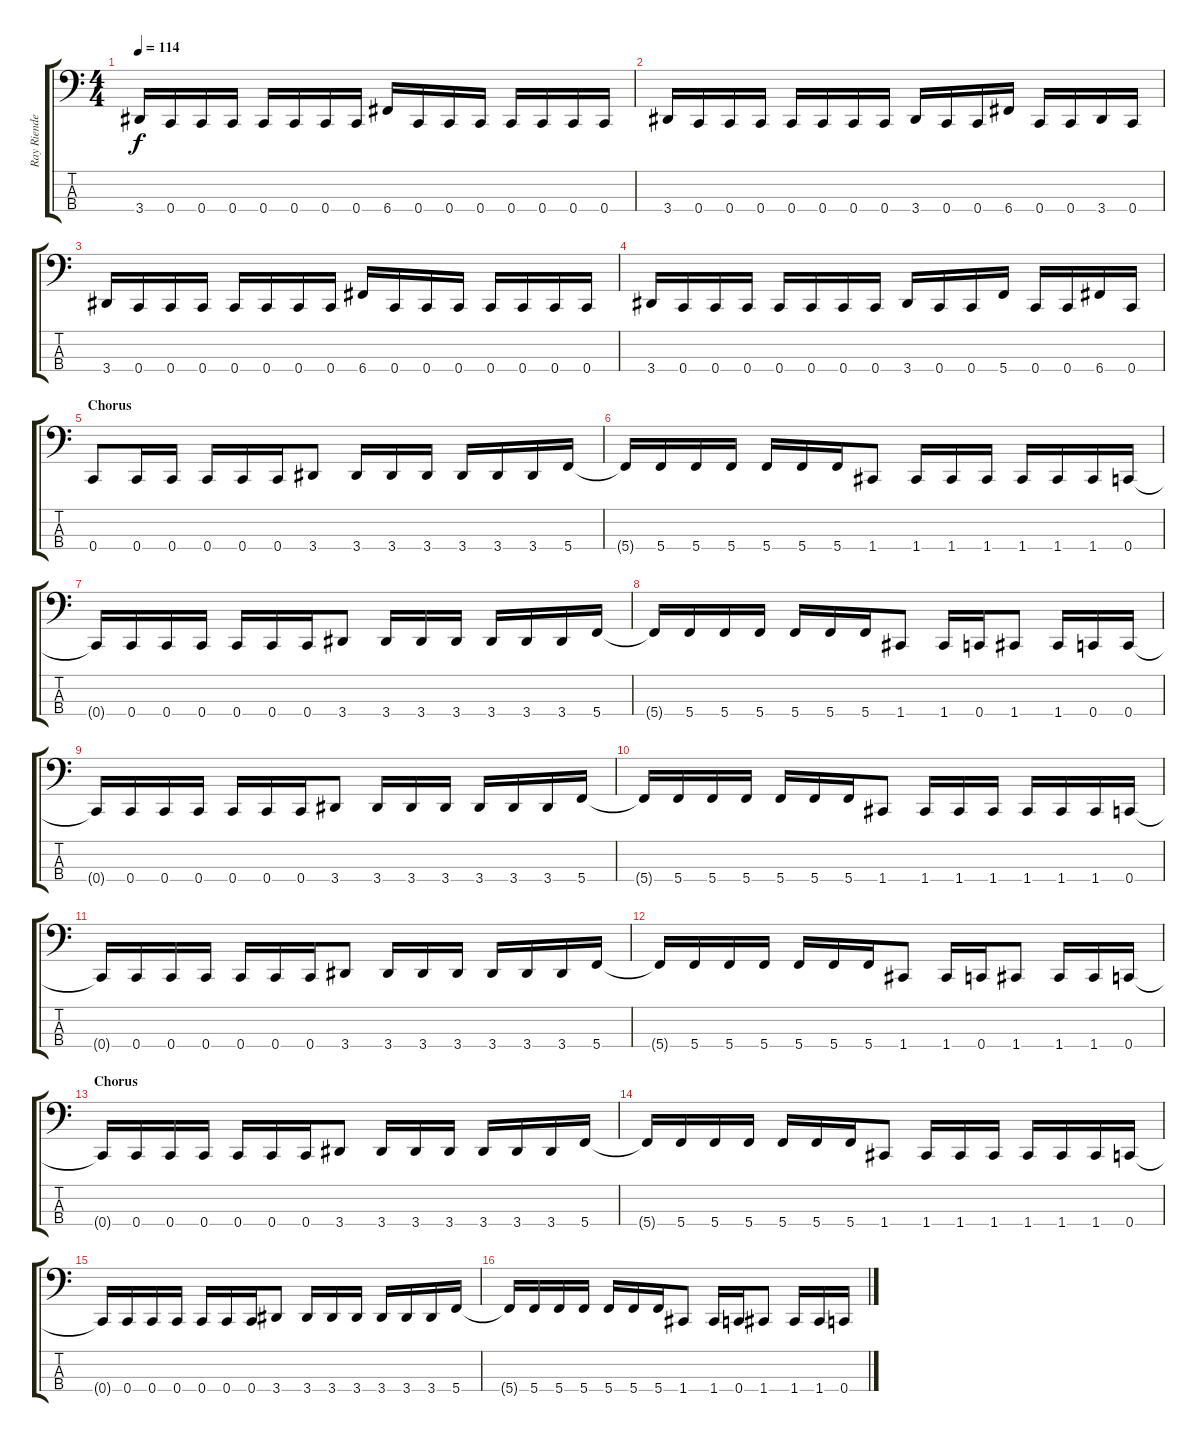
\track ("Ray Riendeau" "Ray Riende") {instrument electricbassfinger}
\staff {score tabs}
\tuning (F2 C2 G1 C1) {hide}
\ts (4 4)
\tempo 114
\clef f4
\ks c
3.4.16{dy f} 0.4.16 0.4.16 0.4.16 0.4.16 0.4.16 0.4.16 0.4.16 6.4.16 0.4.16 0.4.16 0.4.16 0.4.16 0.4.16 0.4.16 0.4.16 |
3.4.16 0.4.16 0.4.16 0.4.16 0.4.16 0.4.16 0.4.16 0.4.16 3.4.16 0.4.16 0.4.16 6.4.16 0.4.16 0.4.16 3.4.16 0.4.16 |
3.4.16 0.4.16 0.4.16 0.4.16 0.4.16 0.4.16 0.4.16 0.4.16 6.4.16 0.4.16 0.4.16 0.4.16 0.4.16 0.4.16 0.4.16 0.4.16 |
3.4.16 0.4.16 0.4.16 0.4.16 0.4.16 0.4.16 0.4.16 0.4.16 3.4.16 0.4.16 0.4.16 5.4.16 0.4.16 0.4.16 6.4.16 0.4.16 |
\section ("" "Chorus")
0.4.8 0.4.16 0.4.16 0.4.16 0.4.16 0.4.16 3.4.8 3.4.16 3.4.16 3.4.16 3.4.16 3.4.16 3.4.16 5.4.16 |
5.4{t}.16 5.4.16 5.4.16 5.4.16 5.4.16 5.4.16 5.4.16 1.4.8 1.4.16 1.4.16 1.4.16 1.4.16 1.4.16 1.4.16 0.4.16 |
0.4{t}.16 0.4.16 0.4.16 0.4.16 0.4.16 0.4.16 0.4.16 3.4.8 3.4.16 3.4.16 3.4.16 3.4.16 3.4.16 3.4.16 5.4.16 |
5.4{t}.16 5.4.16 5.4.16 5.4.16 5.4.16 5.4.16 5.4.16 1.4.8 1.4.16 0.4.16 1.4.8 1.4.16 0.4.16 0.4.16 |
0.4{t}.16 0.4.16 0.4.16 0.4.16 0.4.16 0.4.16 0.4.16 3.4.8 3.4.16 3.4.16 3.4.16 3.4.16 3.4.16 3.4.16 5.4.16 |
5.4{t}.16 5.4.16 5.4.16 5.4.16 5.4.16 5.4.16 5.4.16 1.4.8 1.4.16 1.4.16 1.4.16 1.4.16 1.4.16 1.4.16 0.4.16 |
0.4{t}.16 0.4.16 0.4.16 0.4.16 0.4.16 0.4.16 0.4.16 3.4.8 3.4.16 3.4.16 3.4.16 3.4.16 3.4.16 3.4.16 5.4.16 |
5.4{t}.16 5.4.16 5.4.16 5.4.16 5.4.16 5.4.16 5.4.16 1.4.8 1.4.16 0.4.16 1.4.8 1.4.16 1.4.16 0.4.16 |
\section ("" "Chorus")
0.4{t}.16 0.4.16 0.4.16 0.4.16 0.4.16 0.4.16 0.4.16 3.4.8 3.4.16 3.4.16 3.4.16 3.4.16 3.4.16 3.4.16 5.4.16 |
5.4{t}.16 5.4.16 5.4.16 5.4.16 5.4.16 5.4.16 5.4.16 1.4.8 1.4.16 1.4.16 1.4.16 1.4.16 1.4.16 1.4.16 0.4.16 |
0.4{t}.16 0.4.16 0.4.16 0.4.16 0.4.16 0.4.16 0.4.16 3.4.8 3.4.16 3.4.16 3.4.16 3.4.16 3.4.16 3.4.16 5.4.16 |
5.4{t}.16 5.4.16 5.4.16 5.4.16 5.4.16 5.4.16 5.4.16 1.4.8 1.4.16 0.4.16 1.4.8 1.4.16 1.4.16 0.4.16
